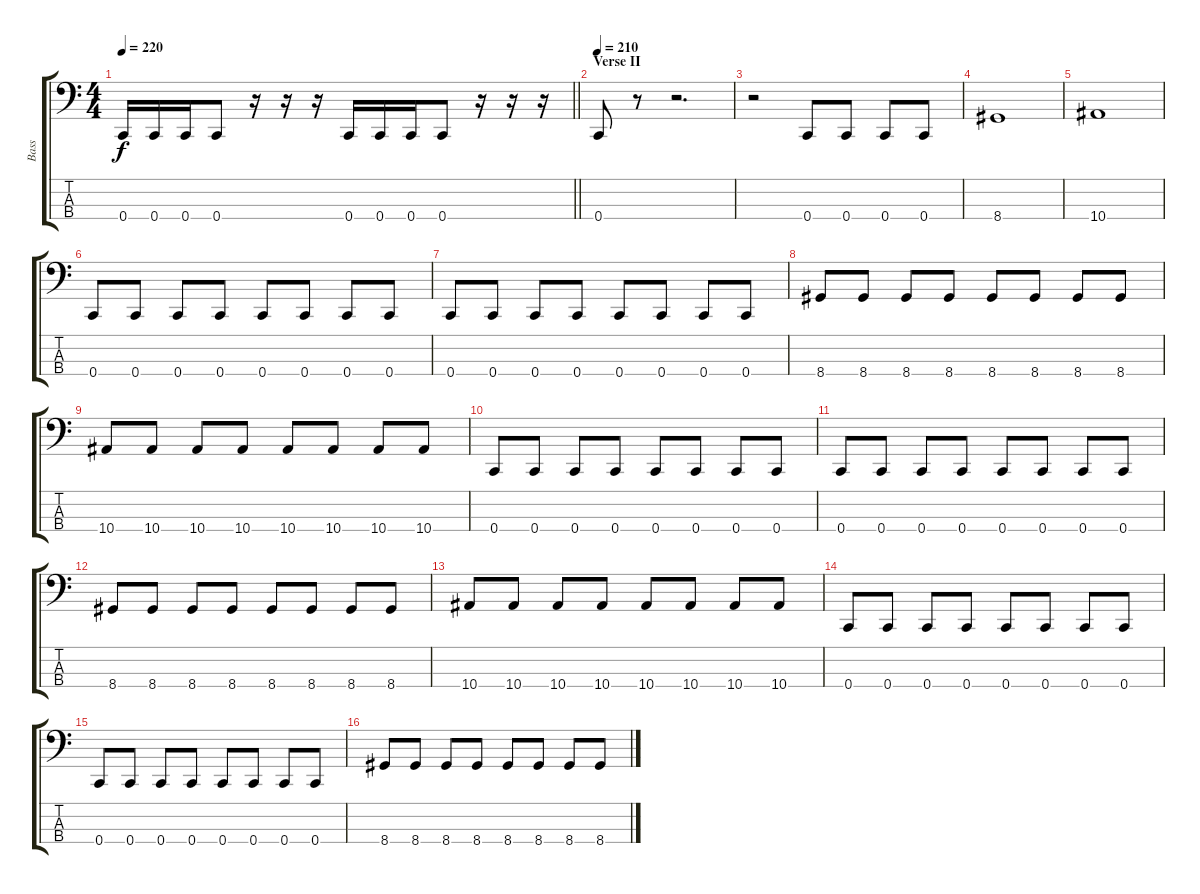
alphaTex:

\track ("Bass" "Bass") {instrument electricbasspick}
\staff {score tabs}
\tuning (F2 C2 G1 C1) {hide}
\ts (4 4)
\tempo 220
\clef f4
\barLineRight lightlight
\ks c
0.4.16{dy f} 0.4.16 0.4.16 0.4.8 r.16 r.16 r.16 0.4.16 0.4.16 0.4.16 0.4.8 r.16 r.16 r.16 |
\section ("" "Verse II")
\tempo 210
0.4.8 r.8 r.2{d} |
r.2 0.4.8 0.4.8 0.4.8 0.4.8 |
8.4.1 |
10.4.1 |
0.4.8 0.4.8 0.4.8 0.4.8 0.4.8 0.4.8 0.4.8 0.4.8 |
0.4.8 0.4.8 0.4.8 0.4.8 0.4.8 0.4.8 0.4.8 0.4.8 |
8.4.8 8.4.8 8.4.8 8.4.8 8.4.8 8.4.8 8.4.8 8.4.8 |
10.4.8 10.4.8 10.4.8 10.4.8 10.4.8 10.4.8 10.4.8 10.4.8 |
0.4.8 0.4.8 0.4.8 0.4.8 0.4.8 0.4.8 0.4.8 0.4.8 |
0.4.8 0.4.8 0.4.8 0.4.8 0.4.8 0.4.8 0.4.8 0.4.8 |
8.4.8 8.4.8 8.4.8 8.4.8 8.4.8 8.4.8 8.4.8 8.4.8 |
10.4.8 10.4.8 10.4.8 10.4.8 10.4.8 10.4.8 10.4.8 10.4.8 |
0.4.8 0.4.8 0.4.8 0.4.8 0.4.8 0.4.8 0.4.8 0.4.8 |
0.4.8 0.4.8 0.4.8 0.4.8 0.4.8 0.4.8 0.4.8 0.4.8 |
8.4.8 8.4.8 8.4.8 8.4.8 8.4.8 8.4.8 8.4.8 8.4.8
